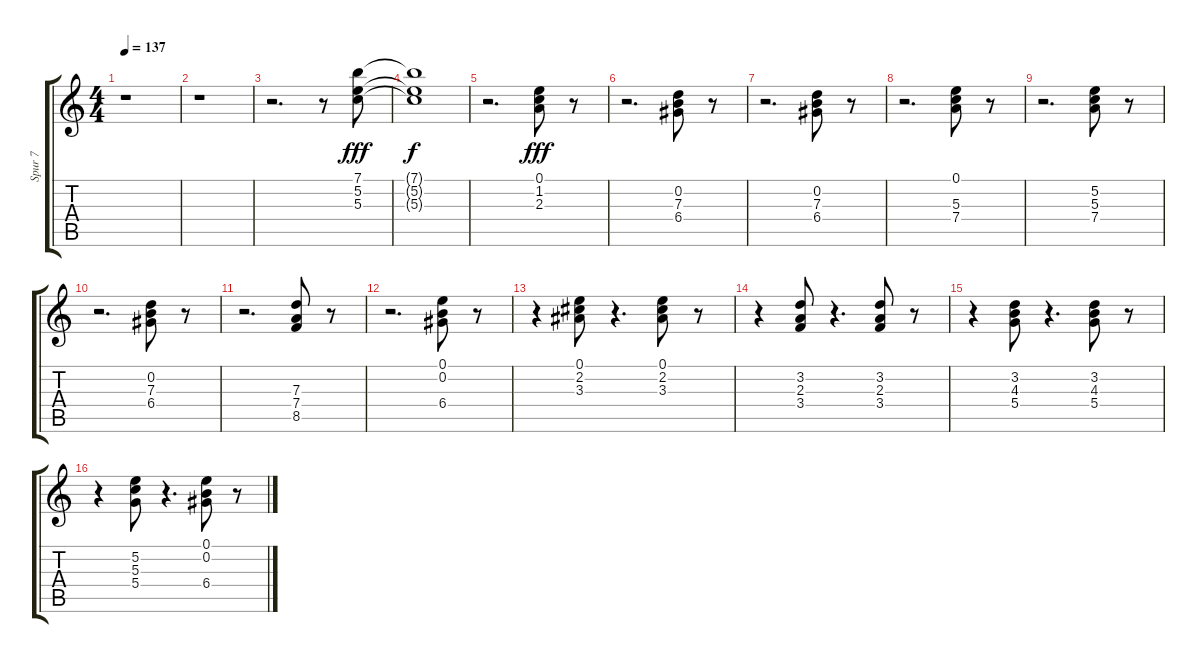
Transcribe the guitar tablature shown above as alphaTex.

\track ("Spur 7" "Spur 7") {instrument acousticguitarsteel}
\staff {score tabs}
\tuning (E4 B3 G3 D3 A2 E2) {hide}
\ts (4 4)
\tempo 137
\clef g2
\ks c
r.1{dy fff instrument acousticguitarsteel} |
r.1 |
r.2{d} r.8 (7.1 5.2 5.3).8 |
(7.1{t} 5.2{t} 5.3{t}).1{dy f} |
r.2{d} (0.1 1.2 2.3).8{dy fff} r.8 |
r.2{d} (0.2 7.3 6.4).8 r.8 |
r.2{d} (0.2 7.3 6.4).8 r.8 |
r.2{d} (0.1 5.3 7.4).8 r.8 |
r.2{d} (5.2 5.3 7.4).8 r.8 |
r.2{d} (0.2 7.3 6.4).8 r.8 |
r.2{d} (7.3 7.4 8.5).8 r.8 |
r.2{d} (0.1 0.2 6.4).8 r.8 |
r.4 (0.1 2.2 3.3).8 r.4{d} (0.1 2.2 3.3).8 r.8 |
r.4 (3.2 2.3 3.4).8 r.4{d} (3.2 2.3 3.4).8 r.8 |
r.4 (3.2 4.3 5.4).8 r.4{d} (3.2 4.3 5.4).8 r.8 |
r.4 (5.2 5.3 5.4).8 r.4{d} (0.1 0.2 6.4).8 r.8
